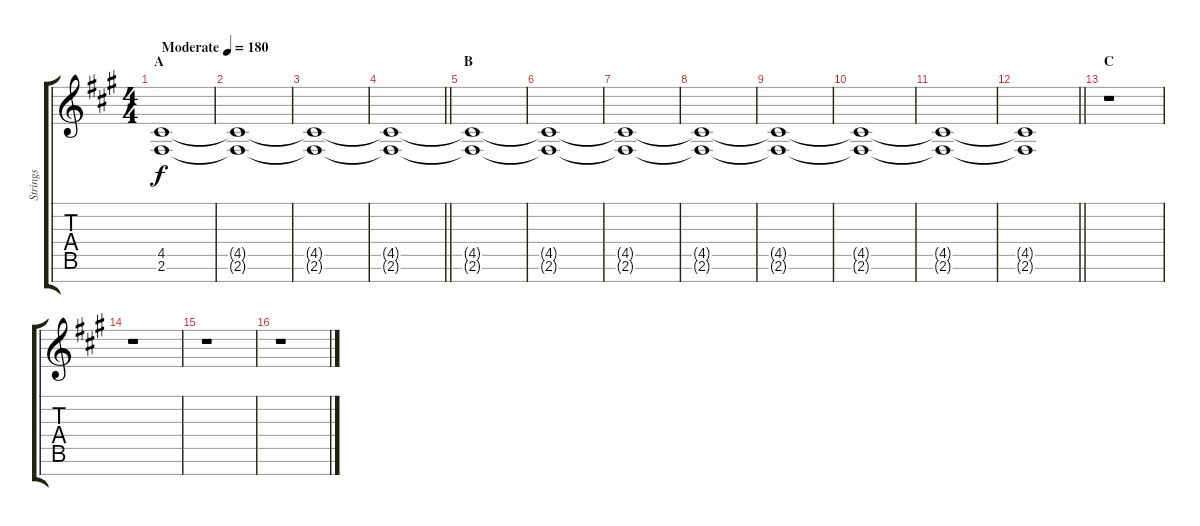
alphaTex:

\track ("Strings" "Strings") {instrument stringensemble1}
\staff {score tabs}
\tuning (E5 B4 G4 D4 A3 E3 B2) {hide}
\ts (4 4)
\section ("" "A")
\tempo (180 "Moderate")
\clef g2
\ks a
(4.5 2.6).1{dy f instrument stringensemble1} |
(4.5{t} 2.6{t}).1 |
(4.5{t} 2.6{t}).1 |
\barLineRight lightlight
(4.5{t} 2.6{t}).1 |
\section ("" "B")
(4.5{t} 2.6{t}).1 |
(4.5{t} 2.6{t}).1 |
(4.5{t} 2.6{t}).1 |
(4.5{t} 2.6{t}).1 |
(4.5{t} 2.6{t}).1 |
(4.5{t} 2.6{t}).1 |
(4.5{t} 2.6{t}).1 |
\barLineRight lightlight
(4.5{t} 2.6{t}).1 |
\section ("" "C")
r.1 |
r.1 |
r.1 |
r.1
